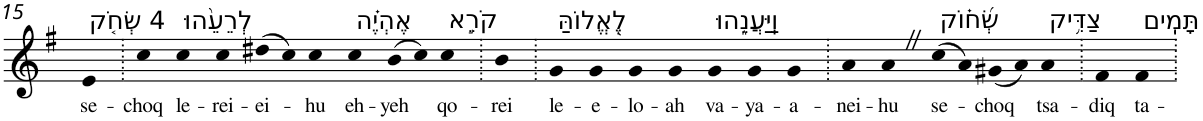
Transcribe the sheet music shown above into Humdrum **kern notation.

**kern	**text
*part1	*part1
*staff1	*staff1
*I"Piano	*
*I'Pno	*
!!LO:PB:g=z
*clefG2	*
*k[f#]	*
*G:	*
=15	=15
!LO:TX:a:t=4 שְׂחֹ֤ק	!
!	!LO:LY:b
4e	se-
=16.	=16.
!	!LO:LY:b
4cc	-choq
!LO:TX:a:t=לְרֵעֵ֨הוּ	!
!	!LO:LY:b
4cc	le-
!	!LO:LY:b
4cc	-rei-
!	!LO:LY:b
(8dd#X	-ei-
8cc)	.
!	!LO:LY:b
4cc	-hu
!LO:TX:a:t=אֶהְיֶ֗ה	!
!	!LO:LY:b
4cc	eh-
!	!LO:LY:b
(8b	-yeh
8cc)	.
!LO:TX:a:t=קֹרֵ֣א	!
!	!LO:LY:b
4cc	qo-
=17.	=17.
!	!LO:LY:b
4b	-rei
=18.	=18.
!LO:TX:a:t=לֶ֭אֱלוֹהַּ	!
!	!LO:LY:b
4g	le-
!	!LO:LY:b
4g	-e-
!	!LO:LY:b
4g	-lo-
!	!LO:LY:b
4g	-ah
!LO:TX:a:t=וַֽיַּעֲנֵ֑הוּ	!
!	!LO:LY:b
4g	va-
!	!LO:LY:b
4g	-ya-
!	!LO:LY:b
4g	-a-
=19.	=19.
!	!LO:LY:b
4a	-nei-
!	!LO:LY:b
4aZ	-hu
!LO:TX:a:t=שְׂ֝ח֗וֹק	!
!	!LO:LY:b
(8cc	se-
8a)	.
!	!LO:LY:b
(8g#X	-choq
8a)	.
!LO:TX:a:t=צַדִּ֥יק	!
!	!LO:LY:b
4a	tsa-
=20.	=20.
!	!LO:LY:b
4f#	-diq
!LO:TX:a:t=תָּמִֽים	!
!	!LO:LY:b
4f#	ta-
=.	=.
*-	*-
